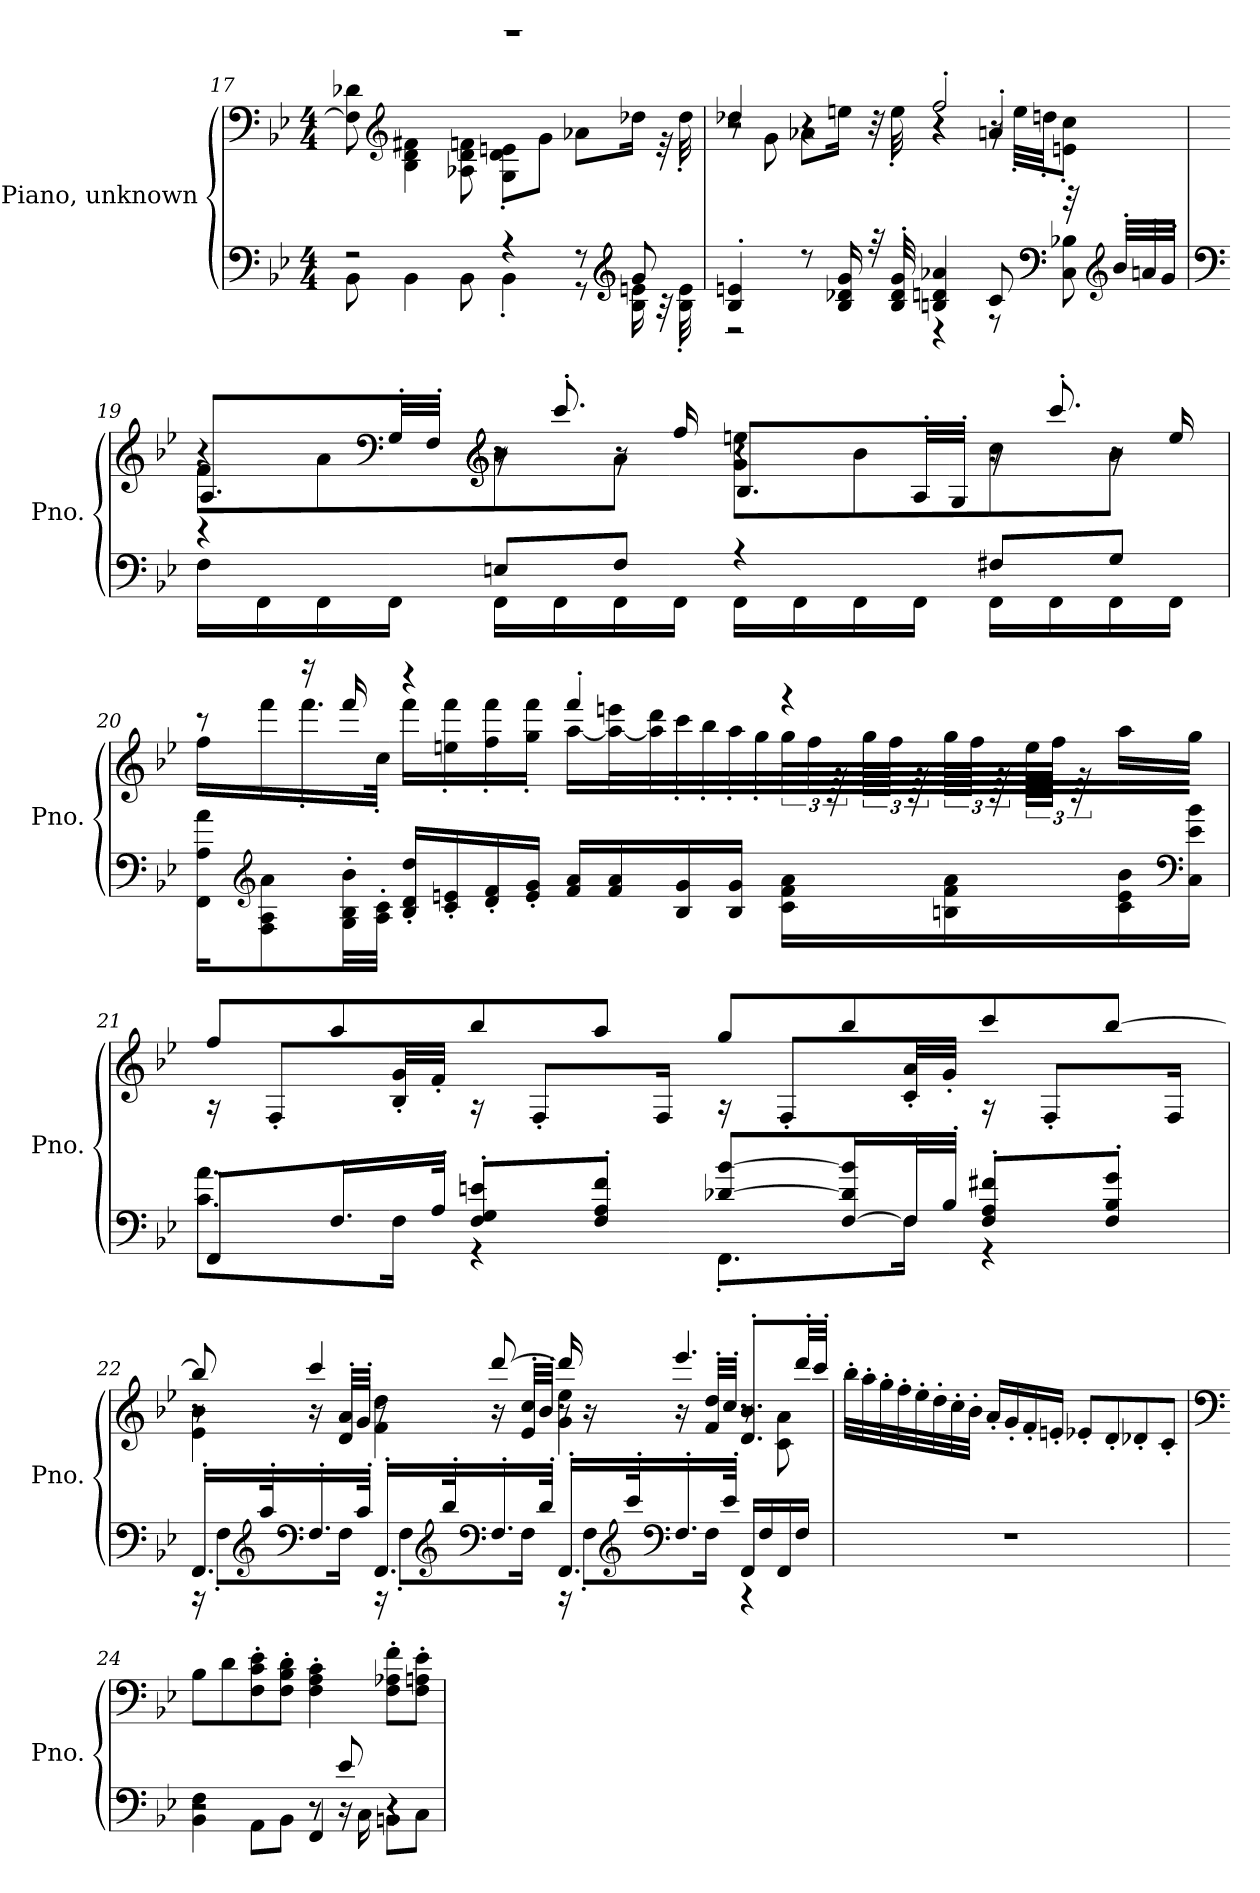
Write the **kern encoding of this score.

**kern	**kern
*part1	*part1
*staff2	*staff1
*I"Piano, unknown	*
*I'Pno.	*
!!LO:PB:g=z
*clefF4	*clefF4
*k[b-e-]	*k[b-e-]
*M4/4	*M4/4
=17	=17
*^	*^
2r	8BB-\	1r	8F\] 8d-X\
*	*	*clefG2	*
.	4BB-\	.	4B-\ 4d-\ 4f#X\
.	8BB-\	.	8A-X\ 8d-\ 8fn\
4r	4BB-'\	.	8G\' 8d-\' 8en\'L
.	.	.	8g\J
8r	8r	.	8a-X\L
*clefG2	*	*	*
8g/	16B-\ 16en\	.	16dd-X\Jk
.	32r	.	32r
.	32B-\' 32e\'	.	32dd-'\
=18	=18	=18	=18
*	*	*	*^
4B-/' 4en/'	2r	4dd-X/	8r	2r
.	.	.	8g\	.
8r	.	4r	8a-X\L	.
16B-/ 16d-X/ 16g/	.	.	16een\Jk	.
32r	.	.	32r	.
32B-/' 32d-/' 32g/'	.	.	32ee'\	.
4Bn/ 4dn/ 4a-X/	4r	2ff'/	4r	4r
8c/	8r	.	16r	4an'/
.	.	.	32ee'\LLL	.
.	.	.	32ddn'\JJ	.
*clefF4	*	*	*	*
32r	8C\ 8B-X\	.	8en\' 8cc\'J	.
*clefG2	*	*	*	*
32b-'/LLL	.	.	.	.
32an'/	.	.	.	.
32g'/JJJ	.	.	.	.
!!LO:LB:g=z	!!	!!
=19	=19	=19	=19	=19
*clefF4	*	*	*	*
4r	16F\LL	4r	8f\L	8.A/L
.	16FF\	.	.	.
.	16FF\	.	8a\	.
*	*	*clefF4	*	*
.	16FF\JJ	.	.	32G'/LL
.	.	.	.	32F'/JJJ
*	*	*clefG2	*	*
8En/L	16FF\LL	16r	8b-\	8r
.	16FF\	8.ccc'/	.	.
8F/J	16FF\	.	8a\J	16r
.	16FF\JJ	.	.	16ff/
4r	16FF\LL	4r	8g\ 8een\L	8.B-/L
.	16FF\	.	.	.
.	16FF\	.	8b-\	.
.	16FF\JJ	.	.	32A'/LL
.	.	.	.	32G'/JJJ
8F#X/L	16FF\LL	16r	8cc\	8r
.	16FF\	8.ccc'/	.	.
8G/J	16FF\	.	8b-\J	16r
.	16FF\JJ	.	.	16ee/
*v	*v	*	*	*
*	*	*v	*v
!!LO:LB:g=z
=20	=20	=20
16FF\ 16A\ 16a\KL	8r	16ff\LL
*clefG2	*	*
8F\ 8A\ 8a\	.	16fff\
.	16r	16.fff'\
32G\' 32B-\' 32b-\'LL	16fff/	.
32A\' 32c\'JJJ	.	32cc'\JJk
16B-/' 16d/' 16dd/'LL	4r	16fff\LL
16c/' 16en/'	.	16een\' 16fff\'
16d/' 16f/'	.	16ff\' 16fff\'
16e/' 16g/'JJ	.	16gg\' 16fff\'JJ
16f/ 16a/LL	4fff'/	[16aa\LL
16f/ 16a/	.	32aa\_ 32eeen\L
.	.	32aa\] 32ddd\
16B-/ 16g/	.	32ccc'\
.	.	32bb-'\
16B-/ 16g/JJ	.	32aa'\
.	.	32gg'\
16c\ 16f\ 16a\LL	4r	96gg\L
.	.	96ff\JJJJ
.	.	96r
.	.	96gg\LLLL
.	.	96ff\JJJJ
.	.	96r
16Bn\ 16f\ 16a\	.	96gg\LLLL
.	.	96ff\JJJJ
.	.	96r
.	.	96ee\LLLL
.	.	96ff\JJJJ
.	.	96r
16c\ 16e\ 16b-\	.	16aa\LL
*clefF4	*	*
16C\ 16e\ 16b-\JJ	.	16gg\JJ
!!LO:LB:g=z	!!
=21	=21	=21
*^	*	*
8FF'/L	8.c\ 8.a\L	8ff/L	16r
.	.	.	8F'/L
16.F'/L	.	8aa/	.
.	16F\Jk	.	32B-/' 32g/'LL
32A'/JJk	.	.	32f'/JJJ
8F/' 8G/' 8en/'L	4r	8bb-/	16r
.	.	.	8F'/L
8F/' 8A/' 8f/'J	.	8aa/J	.
.	.	.	16F/Jk
[8d-X/ [8b-/L	8.FF'\L	8gg/L	16r
.	.	.	8F'/L
[16F/ 16d-/] 16b-/]L	.	8bb-/	.
32F/L]	16F\Jk	.	32c/' 32a/'LL
32B-'/JJJ	.	.	32g'/JJJ
8F/' 8A/' 8f#X/'L	4r	8ccc/	16r
.	.	.	8F'/L
8F/' 8B-/' 8g/'J	.	[8bb-/J	.
.	.	.	16F/Jk
!!LO:LB:g=z
=22	=22	=22	=22
*	*	*	*^
16.FF'/LL	16r	8bb-/]	4e-\ 4b-\	8r
.	8F'\L	.	.	.
*clefG2	*	*	*	*
32aa'/K	.	.	.	.
*clefF4	*	*	*	*
16.F'/	.	4ccc/	.	16r
.	16F\Jk	.	.	32d/' 32a/'LLL
32c'/JJk	.	.	.	32g'/JJJ
16.FF'/LL	16r	.	4f\ 4dd\	8r
.	8F'\L	.	.	.
*clefG2	*	*	*	*
32bb-'/K	.	.	.	.
*clefF4	*	*	*	*
16.F'/	.	[8ddd/	.	16r
.	16F\Jk	.	.	32e-/' 32cc/'LLL
32d'/JJk	.	.	.	32b-'/JJJ
16.FF'/LL	16r	16ddd/]	4g\ 4ee-\	8r
.	8F'\L	16r	.	.
*clefG2	*	*	*	*
32ccc'/K	.	.	.	.
*clefF4	*	*	*	*
16.F'/	.	4.eee-/	.	16r
.	16F\Jk	.	.	32f/' 32dd/'LLL
32e-'/JJk	.	.	.	32cc'/JJJ
16FF/LL	4r	.	8r	8.d/' 8.b-/'L
16F/	.	.	.	.
16FF/	.	.	8c\ 8a\	.
16F/JJ	.	.	.	32ddd'/LL
.	.	.	.	32ccc'/JJJ
*v	*v	*	*	*
*	*v	*v	*v
!!LO:LB:g=z
=23	=23
1r	32bb-'\LLL
.	32aa'\
.	32gg'\
.	32ff'\
.	32ee-'\
.	32dd'\
.	32cc'\
.	32b-'\JJJ
.	16a'/LL
.	16g'/
.	16f'/
.	16en'/JJ
.	8e-X'/L
.	8d'/
.	8d-X'/
.	8c'/J
=24	=24
*	*clefF4
*^	*
*	*^	*
2r	4BB-\ 4F\	2r	8B-\L
.	.	.	8d\
.	8AA\L	.	8F\' 8c\' 8e-\'
.	8BB-\J	.	8F\' 8B-\' 8d\'J
8r	8r	4FF/	4F\' 4A\' 4c\'
8e-/	16r	.	.
.	16C\	.	.
4r	8BBn\L	4r	8F\' 8A-X\' 8f\'L
.	8C\J	.	8F\' 8An\' 8e-\'J
*v	*v	*v	*
=	=
*-	*-
